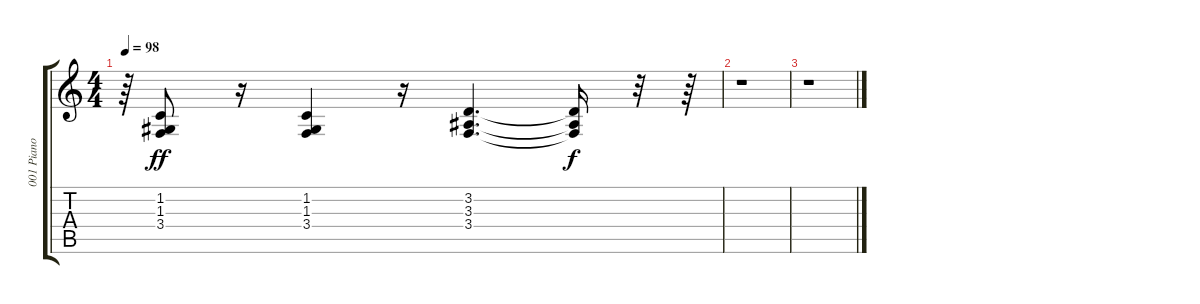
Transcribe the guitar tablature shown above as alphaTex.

\track ("001 Piano                               " "001 Piano ") {instrument acousticgrandpiano}
\staff {score tabs}
\tuning (E4 B3 G3 D3 A2 E2) {hide}
\ts (4 4)
\tempo 98
\clef g2
\ks c
r.64{dy ff} (1.2 1.3 3.4).8 r.16 (1.2 1.3 3.4).4 r.16 (3.2 3.3 3.4).4{d} (3.2{t} 3.3{t} 3.4{t}).16{dy f} r.32 r.64 |
r.1 |
r.1
